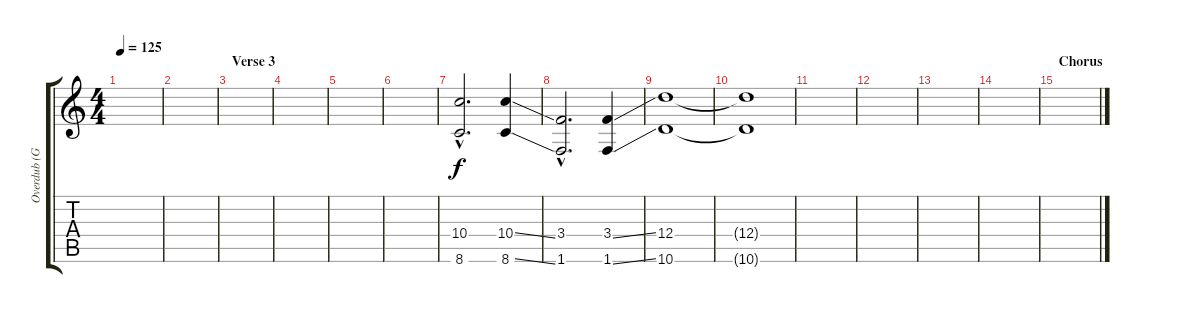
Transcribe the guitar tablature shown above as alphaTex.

\track ("Overdub (Guitar)" "Overdub (G") {instrument overdrivenguitar}
\staff {score tabs}
\tuning (E4 B3 G3 D3 A2 E2) {hide}
\ts (4 4)
\tempo 125
\clef g2
\ks c
|
|
\section ("" "Verse 3")
|
|
|
|
(10.4{hac} 8.6{hac}).2{d} (10.4{ss} 8.6{ss}).4 |
(3.4{hac} 1.6{hac}).2{d} (3.4{ss} 1.6{ss}).4 |
(12.4 10.6).1 |
(12.4{t} 10.6{t}).1 |
|
|
|
|
\section ("" "Chorus")
